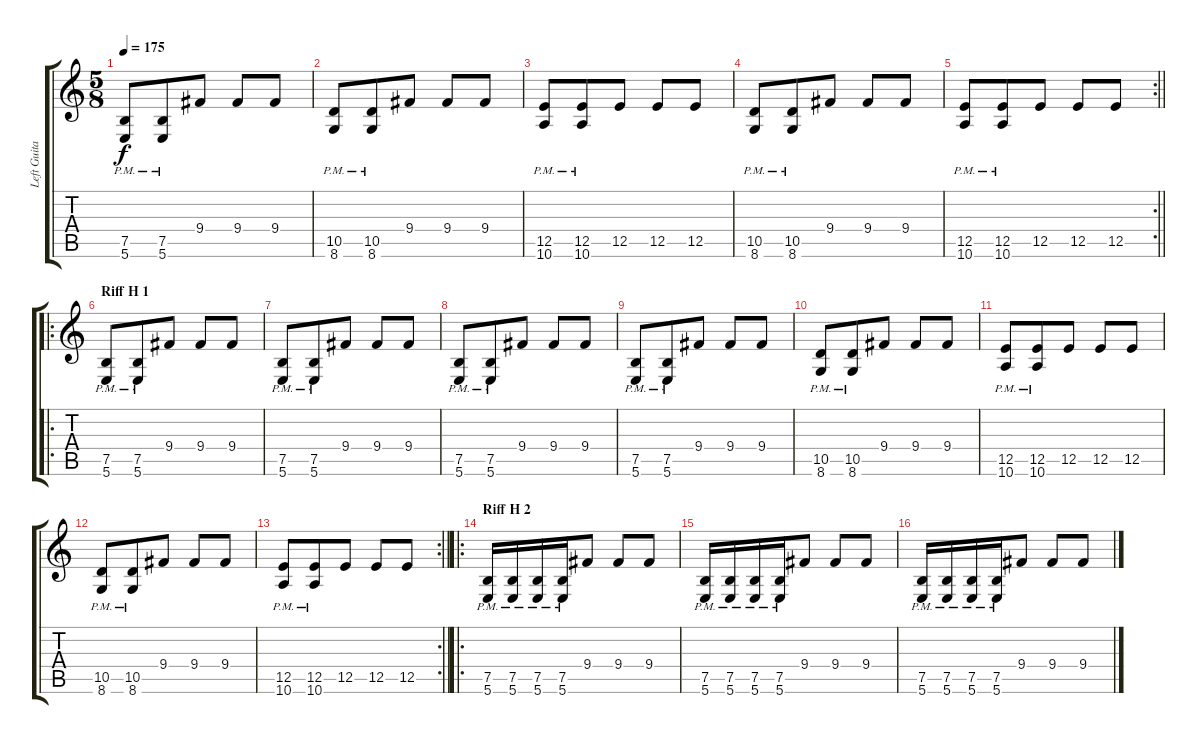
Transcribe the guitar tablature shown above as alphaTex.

\track ("Left Guitar" "Left Guita") {instrument distortionguitar}
\staff {score tabs}
\tuning (B3 Gb3 D3 A2 E2 B1) {hide}
\ts (5 8)
\tempo 175
\clef g2
\ks c
(7.5{pm} 5.6{pm}).8{dy f} (7.5{pm} 5.6{pm}).8 9.4.8 9.4.8 9.4.8 |
(10.5{pm} 8.6{pm}).8 (10.5{pm} 8.6{pm}).8 9.4.8 9.4.8 9.4.8 |
(12.5{pm} 10.6{pm}).8 (12.5{pm} 10.6{pm}).8 12.5.8 12.5.8 12.5.8 |
(10.5{pm} 8.6{pm}).8 (10.5{pm} 8.6{pm}).8 9.4.8 9.4.8 9.4.8 |
\rc 2
\barLineRight lightlight
(12.5{pm} 10.6{pm}).8 (12.5{pm} 10.6{pm}).8 12.5.8 12.5.8 12.5.8 |
\ro
\section ("" "Riff H 1")
(7.5{pm} 5.6{pm}).8 (7.5{pm} 5.6{pm}).8 9.4.8 9.4.8 9.4.8 |
(7.5{pm} 5.6{pm}).8 (7.5{pm} 5.6{pm}).8 9.4.8 9.4.8 9.4.8 |
(7.5{pm} 5.6{pm}).8 (7.5{pm} 5.6{pm}).8 9.4.8 9.4.8 9.4.8 |
(7.5{pm} 5.6{pm}).8 (7.5{pm} 5.6{pm}).8 9.4.8 9.4.8 9.4.8 |
(10.5{pm} 8.6{pm}).8 (10.5{pm} 8.6{pm}).8 9.4.8 9.4.8 9.4.8 |
(12.5{pm} 10.6{pm}).8 (12.5{pm} 10.6{pm}).8 12.5.8 12.5.8 12.5.8 |
(10.5{pm} 8.6{pm}).8 (10.5{pm} 8.6{pm}).8 9.4.8 9.4.8 9.4.8 |
\rc 2
\barLineRight lightlight
(12.5{pm} 10.6{pm}).8 (12.5{pm} 10.6{pm}).8 12.5.8 12.5.8 12.5.8 |
\ro
\section ("" "Riff H 2")
(7.5{pm} 5.6{pm}).16 (7.5{pm} 5.6{pm}).16 (7.5{pm} 5.6{pm}).16 (7.5{pm} 5.6{pm}).16 9.4.8 9.4.8 9.4.8 |
(7.5{pm} 5.6{pm}).16 (7.5{pm} 5.6{pm}).16 (7.5{pm} 5.6{pm}).16 (7.5{pm} 5.6{pm}).16 9.4.8 9.4.8 9.4.8 |
(7.5{pm} 5.6{pm}).16 (7.5{pm} 5.6{pm}).16 (7.5{pm} 5.6{pm}).16 (7.5{pm} 5.6{pm}).16 9.4.8 9.4.8 9.4.8
